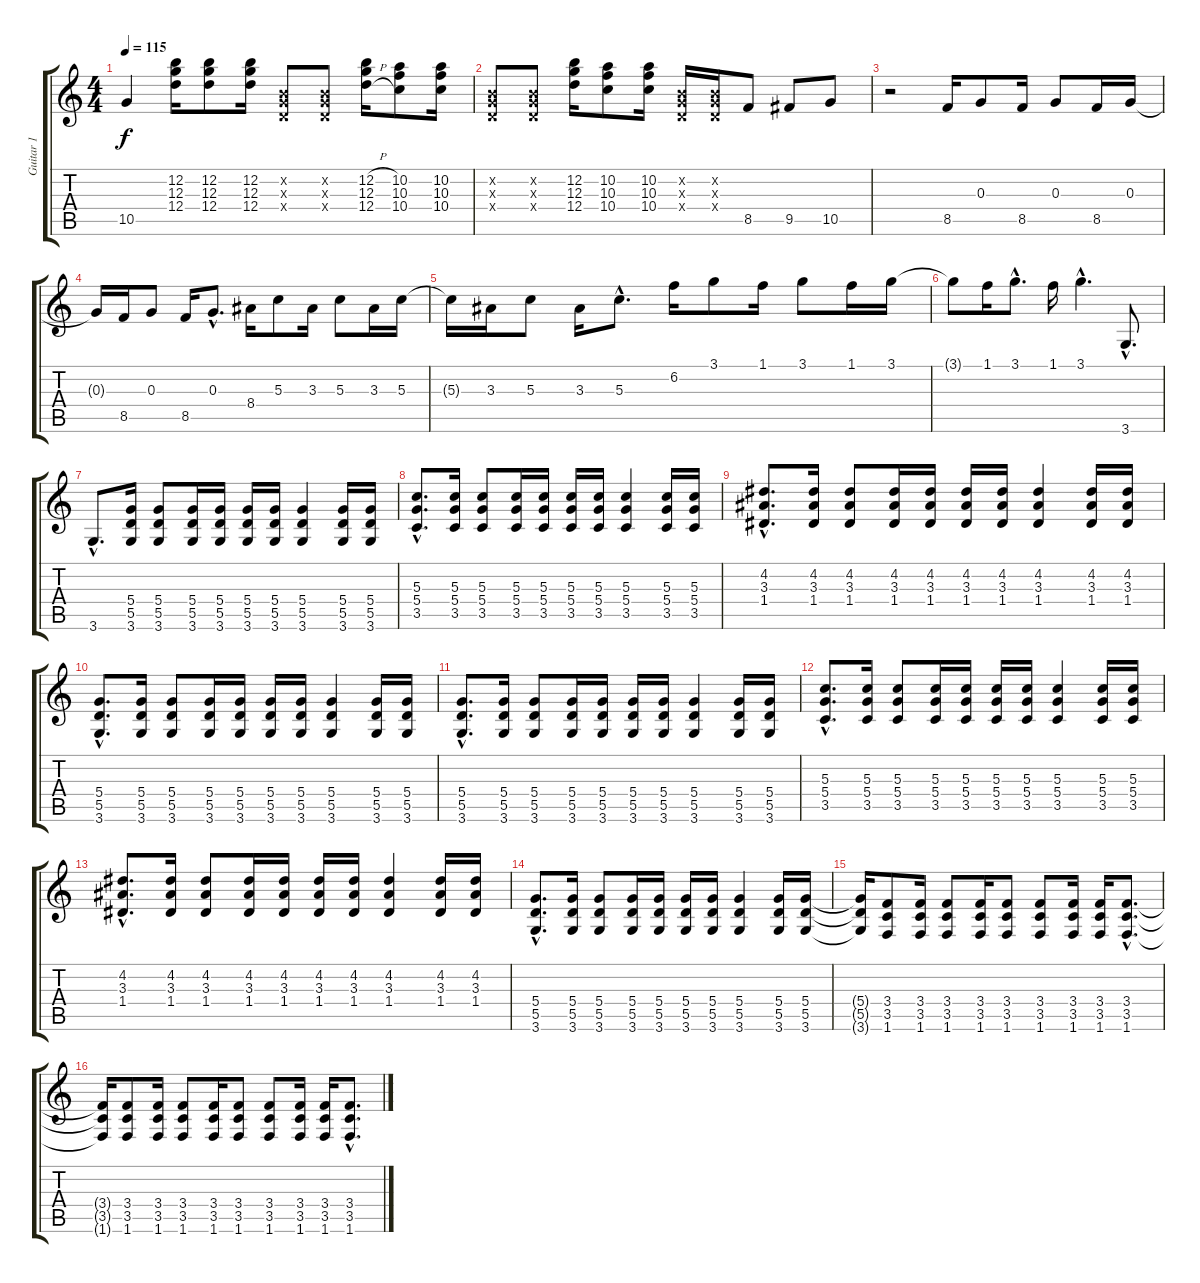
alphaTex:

\track ("Guitar 1" "Guitar 1") {instrument overdrivenguitar}
\staff {score tabs}
\tuning (E4 B3 G3 D3 A2 E2) {hide}
\ts (4 4)
\tempo 115
\clef g2
\ks c
10.5.4{dy f} (12.2 12.3 12.4).16 (12.2 12.3 12.4).8 (12.2 12.3 12.4).16 (0.2{x} 0.3{x} 0.4{x}).8 (0.2{x} 0.3{x} 0.4{x}).8 (12.2{h} 12.3{h} 12.4{h}).16 (10.2 10.3 10.4).8 (10.2 10.3 10.4).16 |
(0.2{x} 0.3{x} 0.4{x}).8 (0.2{x} 0.3{x} 0.4{x}).8 (12.2 12.3 12.4).16 (10.2 10.3 10.4).8 (10.2 10.3 10.4).16 (0.2{x} 0.3{x} 0.4{x}).16 (0.2{x} 0.3{x} 0.4{x}).16 8.5.8 9.5.8 10.5.8 |
r.2 8.5.16 0.3.8 8.5.16 0.3.8 8.5.16 0.3.16 |
0.3{t}.16 8.5.16 0.3.8 8.5.16 0.3{hac}.8{d} 8.4.16 5.3.8 3.3.16 5.3.8 3.3.16 5.3.16 |
5.3{t}.16 3.3.16 5.3.8 3.3.16 5.3{hac}.8{d} 6.2.16 3.1.8 1.1.16 3.1.8 1.1.16 3.1.16 |
3.1{t}.8 1.1.16 3.1{hac}.8{d} 1.1.16 3.1{hac}.4{d} 3.6{hac}.8{d} |
3.6{hac}.8{d} (5.4 5.5 3.6).16 (5.4 5.5 3.6).8 (5.4 5.5 3.6).16 (5.4 5.5 3.6).16 (5.4 5.5 3.6).16 (5.4 5.5 3.6).16 (5.4 5.5 3.6).4 (5.4 5.5 3.6).16 (5.4 5.5 3.6).16 |
(5.3{hac} 5.4{hac} 3.5{hac}).8{d} (5.3 5.4 3.5).16 (5.3 5.4 3.5).8 (5.3 5.4 3.5).16 (5.3 5.4 3.5).16 (5.3 5.4 3.5).16 (5.3 5.4 3.5).16 (5.3 5.4 3.5).4 (5.3 5.4 3.5).16 (5.3 5.4 3.5).16 |
(4.2{hac} 3.3{hac} 1.4{hac}).8{d} (4.2 3.3 1.4).16 (4.2 3.3 1.4).8 (4.2 3.3 1.4).16 (4.2 3.3 1.4).16 (4.2 3.3 1.4).16 (4.2 3.3 1.4).16 (4.2 3.3 1.4).4 (4.2 3.3 1.4).16 (4.2 3.3 1.4).16 |
(5.4{hac} 5.5{hac} 3.6{hac}).8{d} (5.4 5.5 3.6).16 (5.4 5.5 3.6).8 (5.4 5.5 3.6).16 (5.4 5.5 3.6).16 (5.4 5.5 3.6).16 (5.4 5.5 3.6).16 (5.4 5.5 3.6).4 (5.4 5.5 3.6).16 (5.4 5.5 3.6).16 |
(5.4{hac} 5.5{hac} 3.6{hac}).8{d} (5.4 5.5 3.6).16 (5.4 5.5 3.6).8 (5.4 5.5 3.6).16 (5.4 5.5 3.6).16 (5.4 5.5 3.6).16 (5.4 5.5 3.6).16 (5.4 5.5 3.6).4 (5.4 5.5 3.6).16 (5.4 5.5 3.6).16 |
(5.3{hac} 5.4{hac} 3.5{hac}).8{d} (5.3 5.4 3.5).16 (5.3 5.4 3.5).8 (5.3 5.4 3.5).16 (5.3 5.4 3.5).16 (5.3 5.4 3.5).16 (5.3 5.4 3.5).16 (5.3 5.4 3.5).4 (5.3 5.4 3.5).16 (5.3 5.4 3.5).16 |
(4.2{hac} 3.3{hac} 1.4{hac}).8{d} (4.2 3.3 1.4).16 (4.2 3.3 1.4).8 (4.2 3.3 1.4).16 (4.2 3.3 1.4).16 (4.2 3.3 1.4).16 (4.2 3.3 1.4).16 (4.2 3.3 1.4).4 (4.2 3.3 1.4).16 (4.2 3.3 1.4).16 |
(5.4{hac} 5.5{hac} 3.6{hac}).8{d} (5.4 5.5 3.6).16 (5.4 5.5 3.6).8 (5.4 5.5 3.6).16 (5.4 5.5 3.6).16 (5.4 5.5 3.6).16 (5.4 5.5 3.6).16 (5.4 5.5 3.6).4 (5.4 5.5 3.6).16 (5.4 5.5 3.6).16 |
(5.4{t} 5.5{t} 3.6{t}).16 (3.4 3.5 1.6).8 (3.4 3.5 1.6).16 (3.4 3.5 1.6).8 (3.4 3.5 1.6).16 (3.4 3.5 1.6).8 (3.4 3.5 1.6).8 (3.4 3.5 1.6).16 (3.4 3.5 1.6).16 (3.4{hac} 3.5{hac} 1.6{hac}).8{d} |
(3.4{t} 3.5{t} 1.6{t}).16 (3.4 3.5 1.6).8 (3.4 3.5 1.6).16 (3.4 3.5 1.6).8 (3.4 3.5 1.6).16 (3.4 3.5 1.6).8 (3.4 3.5 1.6).8 (3.4 3.5 1.6).16 (3.4 3.5 1.6).16 (3.4{hac} 3.5{hac} 1.6{hac}).8{d}
